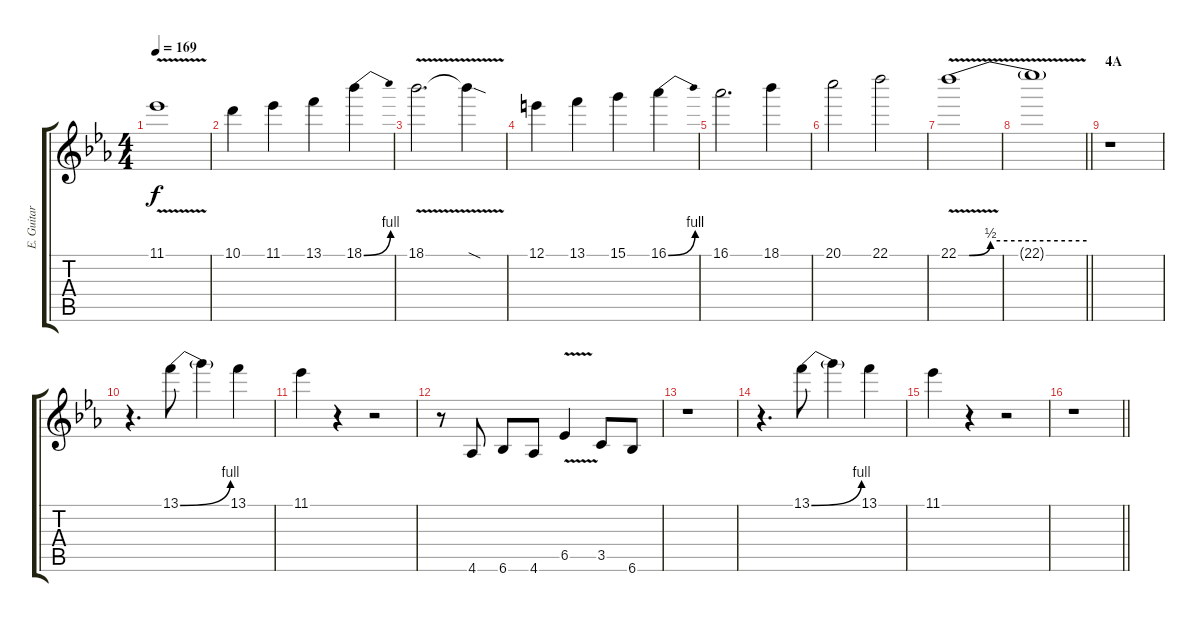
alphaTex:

\track ("E. Guitar III" "E. Guitar ") {instrument overdrivenguitar}
\staff {score tabs}
\tuning (E4 B3 G3 D3 A2 E2) {hide}
\ts (4 4)
\tempo 169
\clef g2
\ks eb
11.1{v}.1{dy f} |
10.1.4 11.1.4 13.1.4 18.1{be (bend 0 0 60 4)}.4 |
18.1{v}.2{d} 18.1{sod t}.4 |
12.1.4 13.1.4 15.1.4 16.1{be (bend 0 0 60 4)}.4 |
16.1.2{d} 18.1.4 |
20.1.2 22.1.2 |
22.1{be (custom 0 0 5 0 15 2 60 2) v}.1 |
\barLineRight lightlight
22.1{t}.1 |
\section ("" "4A")
r.1 |
r.4{d} 13.1{be (bend 0 0 60 4)}.8 13.1{t}.4 13.1.4 |
11.1.4 r.4 r.2 |
r.8 4.6.8 6.6.8 4.6.8 6.5{v}.4 3.5.8 6.6.8 |
r.1 |
r.4{d} 13.1{be (bend 0 0 60 4)}.8 13.1{t}.4 13.1.4 |
11.1.4 r.4 r.2 |
\barLineRight lightlight
r.1
